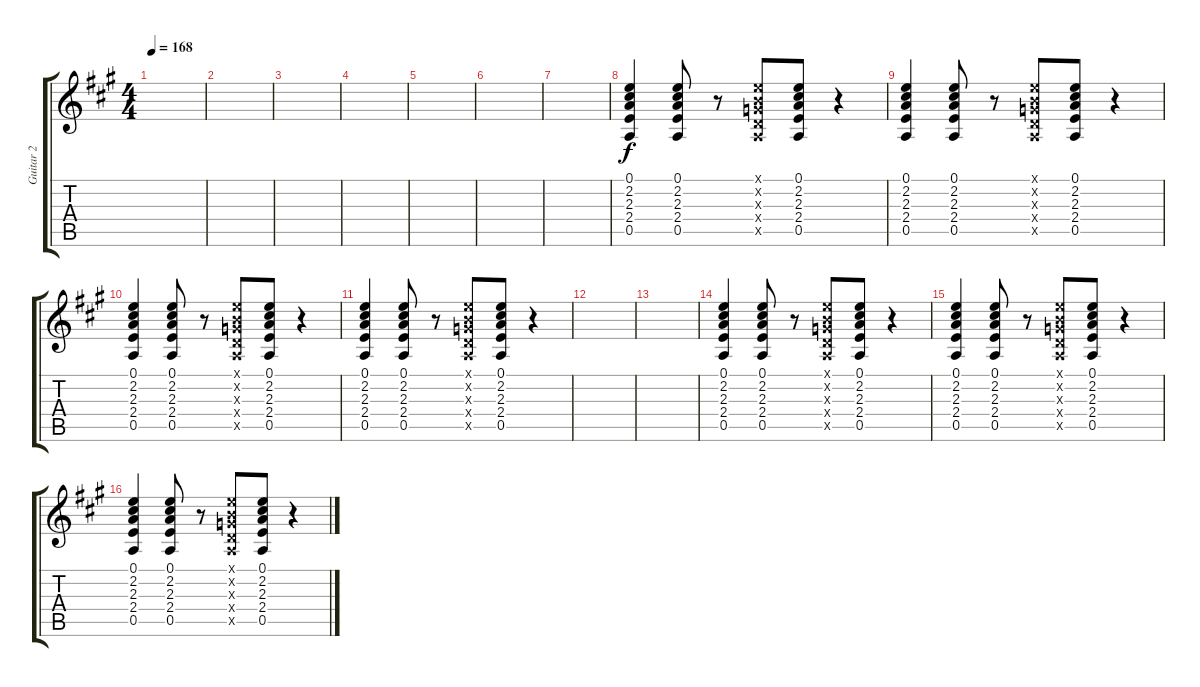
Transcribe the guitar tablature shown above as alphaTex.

\track ("Guitar 2" "Guitar 2") {instrument electricguitarclean}
\staff {score tabs}
\tuning (E4 B3 G3 D3 A2 E2) {hide}
\ts (4 4)
\tempo 168
\clef g2
\ks a
|
|
|
|
|
|
|
(0.1 2.2 2.3 2.4 0.5).4 (0.1 2.2 2.3 2.4 0.5).8 r.8 (0.1{x} 0.2{x} 0.3{x} 0.4{x} 0.5{x}).8 (0.1 2.2 2.3 2.4 0.5).8 r.4 |
(0.1 2.2 2.3 2.4 0.5).4 (0.1 2.2 2.3 2.4 0.5).8 r.8 (0.1{x} 0.2{x} 0.3{x} 0.4{x} 0.5{x}).8 (0.1 2.2 2.3 2.4 0.5).8 r.4 |
(0.1 2.2 2.3 2.4 0.5).4 (0.1 2.2 2.3 2.4 0.5).8 r.8 (0.1{x} 0.2{x} 0.3{x} 0.4{x} 0.5{x}).8 (0.1 2.2 2.3 2.4 0.5).8 r.4 |
(0.1 2.2 2.3 2.4 0.5).4 (0.1 2.2 2.3 2.4 0.5).8 r.8 (0.1{x} 0.2{x} 0.3{x} 0.4{x} 0.5{x}).8 (0.1 2.2 2.3 2.4 0.5).8 r.4 |
|
|
(0.1 2.2 2.3 2.4 0.5).4 (0.1 2.2 2.3 2.4 0.5).8 r.8 (0.1{x} 0.2{x} 0.3{x} 0.4{x} 0.5{x}).8 (0.1 2.2 2.3 2.4 0.5).8 r.4 |
(0.1 2.2 2.3 2.4 0.5).4 (0.1 2.2 2.3 2.4 0.5).8 r.8 (0.1{x} 0.2{x} 0.3{x} 0.4{x} 0.5{x}).8 (0.1 2.2 2.3 2.4 0.5).8 r.4 |
(0.1 2.2 2.3 2.4 0.5).4 (0.1 2.2 2.3 2.4 0.5).8 r.8 (0.1{x} 0.2{x} 0.3{x} 0.4{x} 0.5{x}).8 (0.1 2.2 2.3 2.4 0.5).8 r.4
